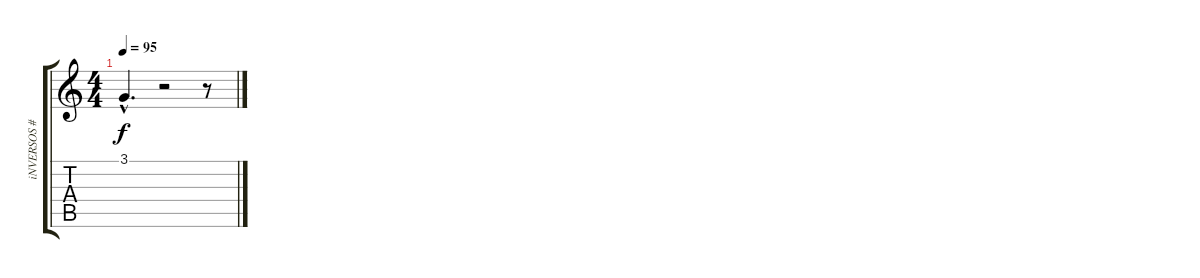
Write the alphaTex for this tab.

\track ("iNVERSOS #1" "iNVERSOS #") {instrument reversecymbal}
\staff {score tabs}
\tuning (E4 B3 G3 D3 A2 E2) {hide}
\ts (4 4)
\tempo 95
\clef g2
\ks c
3.1{hac t}.4{d dy f} r.2 r.8
